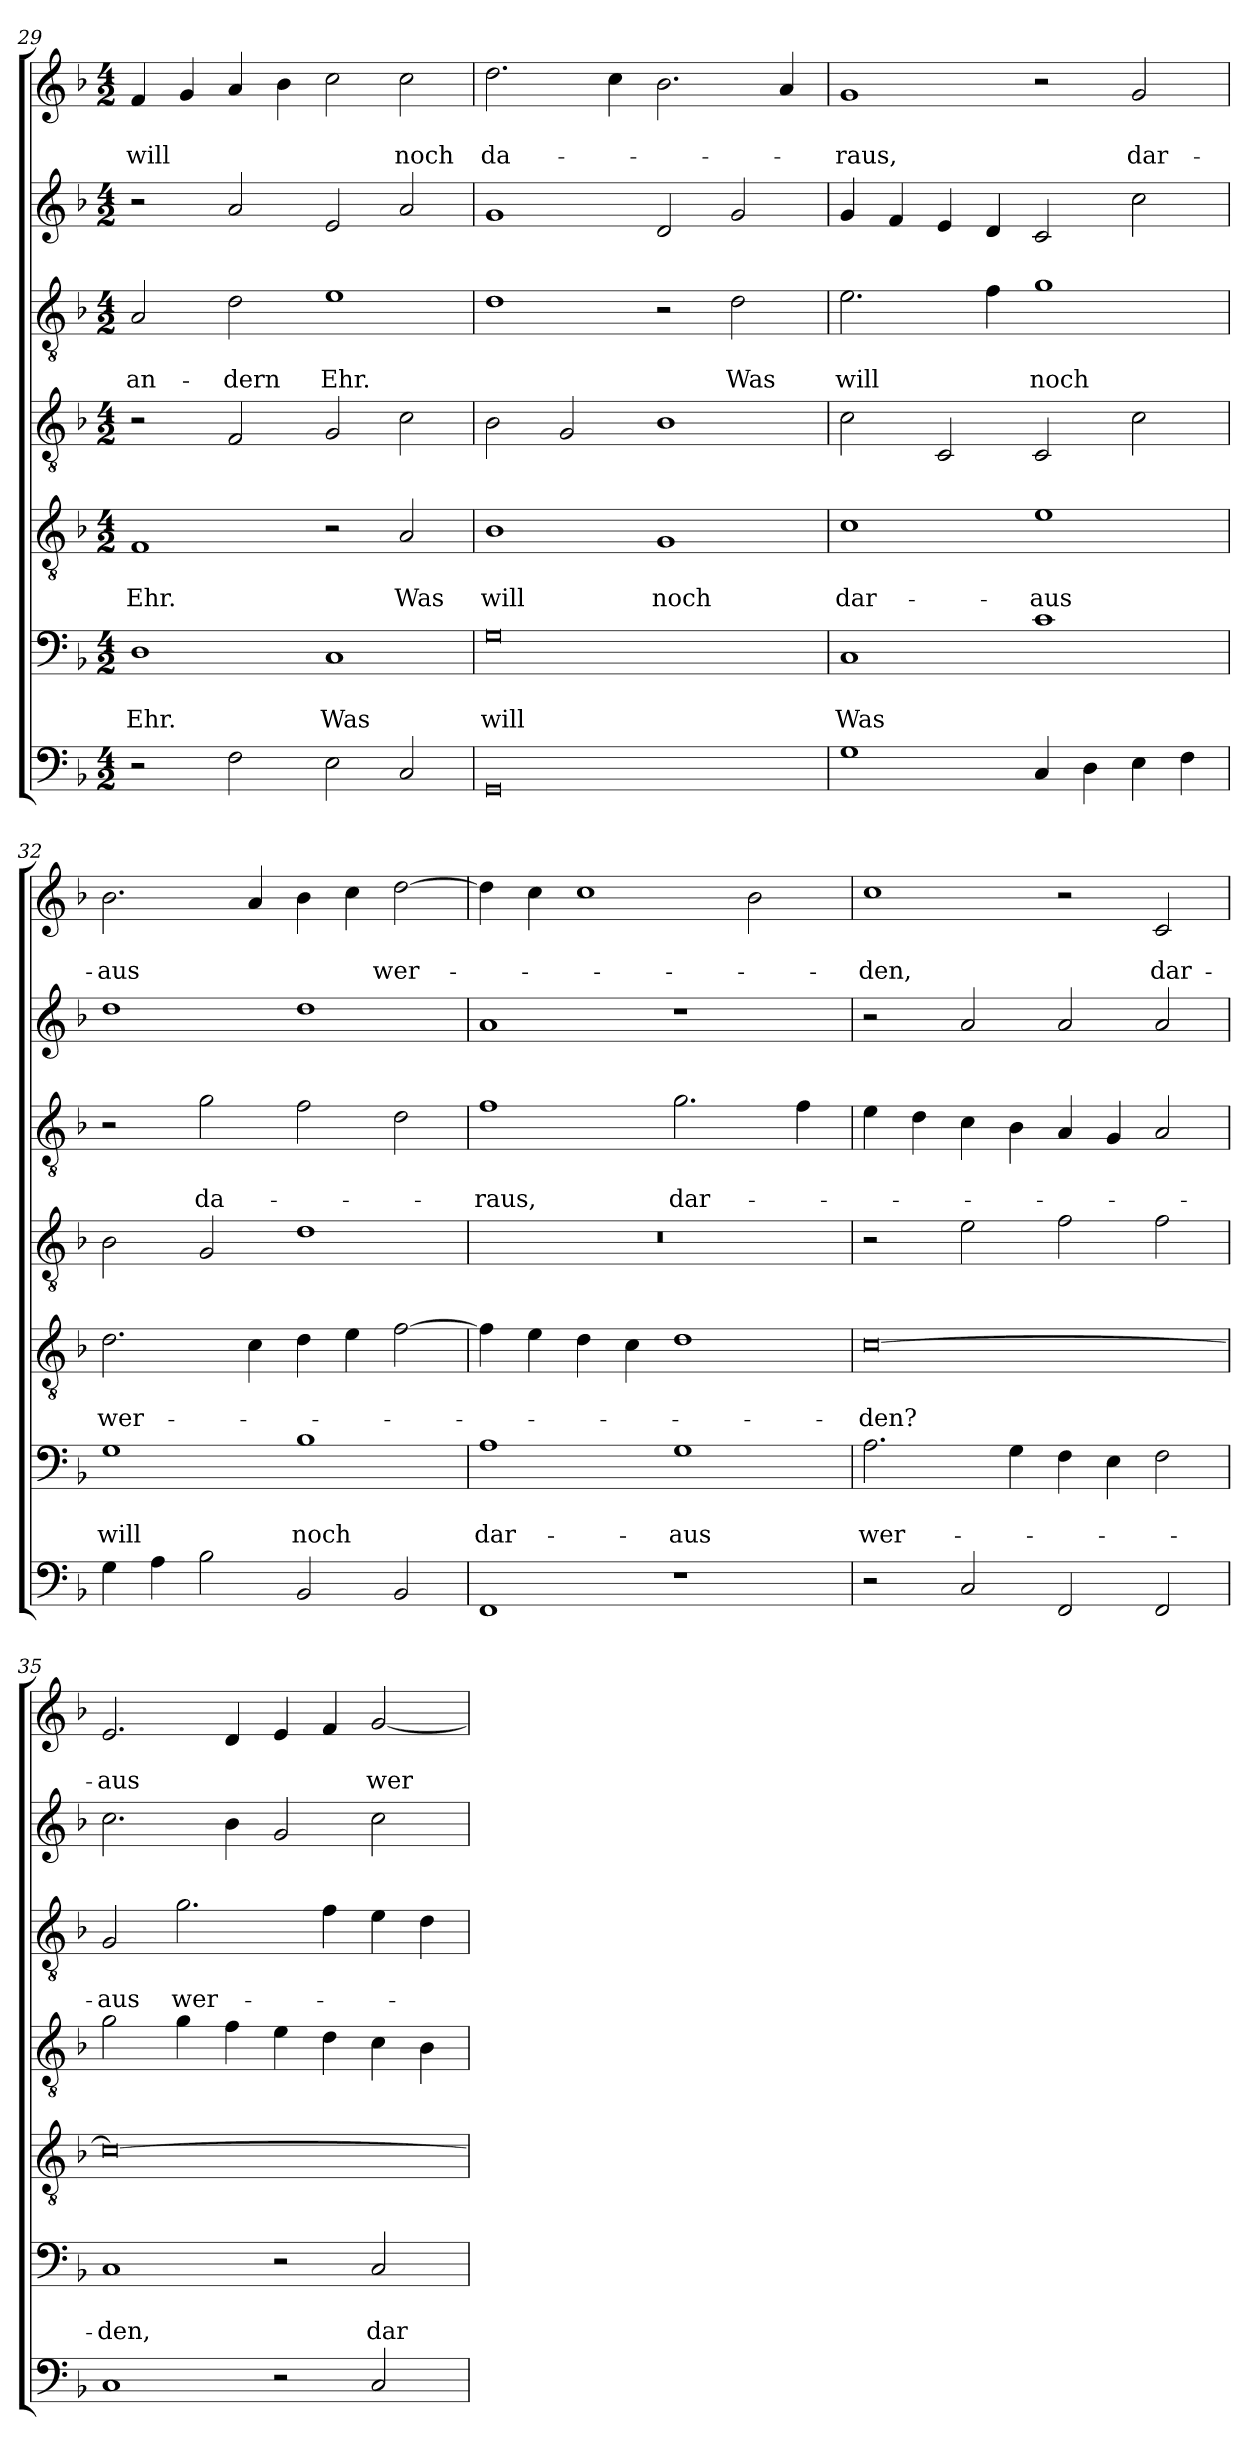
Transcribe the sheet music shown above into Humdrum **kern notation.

**kern	**kern	**text	**text	**kern	**text	**text	**kern	**kern	**text	**text	**kern	**kern	**text	**text
*part7	*part6	*part6	*part6	*part5	*part5	*part5	*part4	*part3	*part3	*part3	*part2	*part1	*part1	*part1
*staff7	*staff6	*staff6	*staff6	*staff5	*staff5	*staff5	*staff4	*staff3	*staff3	*staff3	*staff2	*staff1	*staff1	*staff1
*clefF4	*clefF4	*	*	*clefGv2	*	*	*clefGv2	*clefGv2	*	*	*clefG2	*clefG2	*	*
*k[b-]	*k[b-]	*	*	*k[b-]	*	*	*k[b-]	*k[b-]	*	*	*k[b-]	*k[b-]	*	*
*F:	*F:	*	*	*F:	*	*	*F:	*F:	*	*	*F:	*F:	*	*
*M4/2	*M4/2	*	*	*M4/2	*	*	*M4/2	*M4/2	*	*	*M4/2	*M4/2	*	*
=29	=29	=29	=29	=29	=29	=29	=29	=29	=29	=29	=29	=29	=29	=29
!	!	!	!LO:LY:b	!	!	!LO:LY:b	!	!	!	!LO:LY:b	!	!	!	!LO:LY:b
2r	1D	.	Ehr.	1F	.	Ehr.	2r	2A/	.	an-	2r	4f/	.	will
.	.	.	.	.	.	.	.	.	.	.	.	4g/	.	.
!	!	!	!	!	!	!	!	!	!	!LO:LY:b	!	!	!	!
2F\	.	.	.	.	.	.	2F/	2d\	.	-dern	2a/	4a/	.	.
.	.	.	.	.	.	.	.	.	.	.	.	4b-\	.	.
!	!	!	!LO:LY:b	!	!	!	!	!	!	!LO:LY:b	!	!	!	!
2E\	1C	.	Was	2r	.	.	2G/	1e	.	Ehr.	2e/	2cc\	.	.
!	!	!	!	!	!	!LO:LY:b	!	!	!	!	!	!	!	!LO:LY:b
2C/	.	.	.	2A/	.	Was	2c\	.	.	.	2a/	2cc\	.	noch
=30	=30	=30	=30	=30	=30	=30	=30	=30	=30	=30	=30	=30	=30	=30
!	!	!	!LO:LY:b	!	!	!LO:LY:b	!	!	!	!	!	!	!	!LO:LY:b
0GG	0G	.	will	1B-	.	will	2B-\	1d	.	.	1g	2.dd\	.	da-
.	.	.	.	.	.	.	2G/	.	.	.	.	.	.	.
.	.	.	.	.	.	.	.	.	.	.	.	4cc\	.	.
!	!	!	!	!	!	!LO:LY:b	!	!	!	!	!	!	!	!
.	.	.	.	1G	.	noch	1B-	2r	.	.	2d/	2.b-\	.	.
!	!	!	!	!	!	!	!	!	!	!LO:LY:b	!	!	!	!
.	.	.	.	.	.	.	.	2d\	.	Was	2g/	.	.	.
.	.	.	.	.	.	.	.	.	.	.	.	4a/	.	.
=31	=31	=31	=31	=31	=31	=31	=31	=31	=31	=31	=31	=31	=31	=31
!	!	!	!LO:LY:b	!	!	!LO:LY:b	!	!	!	!LO:LY:b	!	!	!	!LO:LY:b
1G	1C	.	Was	1c	.	dar-	2c\	2.e\	.	will	4g/	1g	.	-raus,
.	.	.	.	.	.	.	.	.	.	.	4f/	.	.	.
.	.	.	.	.	.	.	2C/	.	.	.	4e/	.	.	.
.	.	.	.	.	.	.	.	4f\	.	.	4d/	.	.	.
!	!	!	!	!	!	!LO:LY:b	!	!	!	!LO:LY:b	!	!	!	!
4C/	1c	.	.	1e	.	-aus	2C/	1g	.	noch	2c/	2r	.	.
4D\	.	.	.	.	.	.	.	.	.	.	.	.	.	.
!	!	!	!	!	!	!	!	!	!	!	!	!	!	!LO:LY:b
4E\	.	.	.	.	.	.	2c\	.	.	.	2cc\	2g/	.	dar-
4F\	.	.	.	.	.	.	.	.	.	.	.	.	.	.
=32	=32	=32	=32	=32	=32	=32	=32	=32	=32	=32	=32	=32	=32	=32
!	!	!	!LO:LY:b	!	!	!LO:LY:b	!	!	!	!	!	!	!	!LO:LY:b
4G\	1G	.	will	2.d\	.	wer-	2B-\	2r	.	.	1dd	2.b-\	.	-aus
4A\	.	.	.	.	.	.	.	.	.	.	.	.	.	.
!	!	!	!	!	!	!	!	!	!	!LO:LY:b	!	!	!	!
2B-\	.	.	.	.	.	.	2G/	2g\	.	da-	.	.	.	.
.	.	.	.	4c\	.	.	.	.	.	.	.	4a/	.	.
!	!	!	!LO:LY:b	!	!	!	!	!	!	!	!	!	!	!
2BB-/	1B-	.	noch	4d\	.	.	1d	2f\	.	.	1dd	4b-\	.	.
.	.	.	.	4e\	.	.	.	.	.	.	.	4cc\	.	.
!	!	!	!	!	!	!	!	!	!	!	!	!	!	!LO:LY:b
2BB-/	.	.	.	[2f\	.	.	.	2d\	.	.	.	[2dd\	.	wer-
!!LO:PB:g=z
=33	=33	=33	=33	=33	=33	=33	=33	=33	=33	=33	=33	=33	=33	=33
!	!	!	!LO:LY:b	!	!	!	!	!	!	!LO:LY:b	!	!	!	!
1FF	1A	.	dar-	4f\]	.	.	0r	1f	.	-raus,	1a	4dd\]	.	.
.	.	.	.	4e\	.	.	.	.	.	.	.	4cc\	.	.
.	.	.	.	4d\	.	.	.	.	.	.	.	1cc	.	.
.	.	.	.	4c\	.	.	.	.	.	.	.	.	.	.
!	!	!	!LO:LY:b	!	!	!	!	!	!	!LO:LY:b	!	!	!	!
1r	1G	.	-aus	1d	.	.	.	2.g\	.	dar-	1r	.	.	.
.	.	.	.	.	.	.	.	.	.	.	.	2b-\	.	.
.	.	.	.	.	.	.	.	4f\	.	.	.	.	.	.
=34	=34	=34	=34	=34	=34	=34	=34	=34	=34	=34	=34	=34	=34	=34
!	!	!	!LO:LY:b	!	!	!LO:LY:b	!	!	!	!	!	!	!	!LO:LY:b
2r	2.A\	.	wer-	[0c	.	-den?	2r	4e\	.	.	2r	1cc	.	-den,
.	.	.	.	.	.	.	.	4d\	.	.	.	.	.	.
2C/	.	.	.	.	.	.	2e\	4c\	.	.	2a/	.	.	.
.	4G\	.	.	.	.	.	.	4B-\	.	.	.	.	.	.
2FF/	4F\	.	.	.	.	.	2f\	4A/	.	.	2a/	2r	.	.
.	4E\	.	.	.	.	.	.	4G/	.	.	.	.	.	.
!	!	!	!	!	!	!	!	!	!	!	!	!	!	!LO:LY:b
2FF/	2F\	.	.	.	.	.	2f\	2A/	.	.	2a/	2c/	.	dar-
=35	=35	=35	=35	=35	=35	=35	=35	=35	=35	=35	=35	=35	=35	=35
!	!	!	!LO:LY:b	!	!	!	!	!	!	!LO:LY:b	!	!	!	!LO:LY:b
1C	1C	.	-den,	0c_	.	.	2g\	2G/	.	-aus	2.cc\	2.e/	.	-aus
!	!	!	!	!	!	!	!	!	!	!LO:LY:b	!	!	!	!
.	.	.	.	.	.	.	4g\	2.g\	.	wer-	.	.	.	.
.	.	.	.	.	.	.	4f\	.	.	.	4b-\	4d/	.	.
2r	2r	.	.	.	.	.	4e\	.	.	.	2g/	4e/	.	.
.	.	.	.	.	.	.	4d\	4f\	.	.	.	4f/	.	.
!	!	!	!LO:LY:b	!	!	!	!	!	!	!	!	!	!	!LO:LY:b
2C/	2C/	.	dar-	.	.	.	4c\	4e\	.	.	2cc\	[2g/	.	wer-
.	.	.	.	.	.	.	4B-\	4d\	.	.	.	.	.	.
=	=	=	=	=	=	=	=	=	=	=	=	=	=	=
*-	*-	*-	*-	*-	*-	*-	*-	*-	*-	*-	*-	*-	*-	*-
